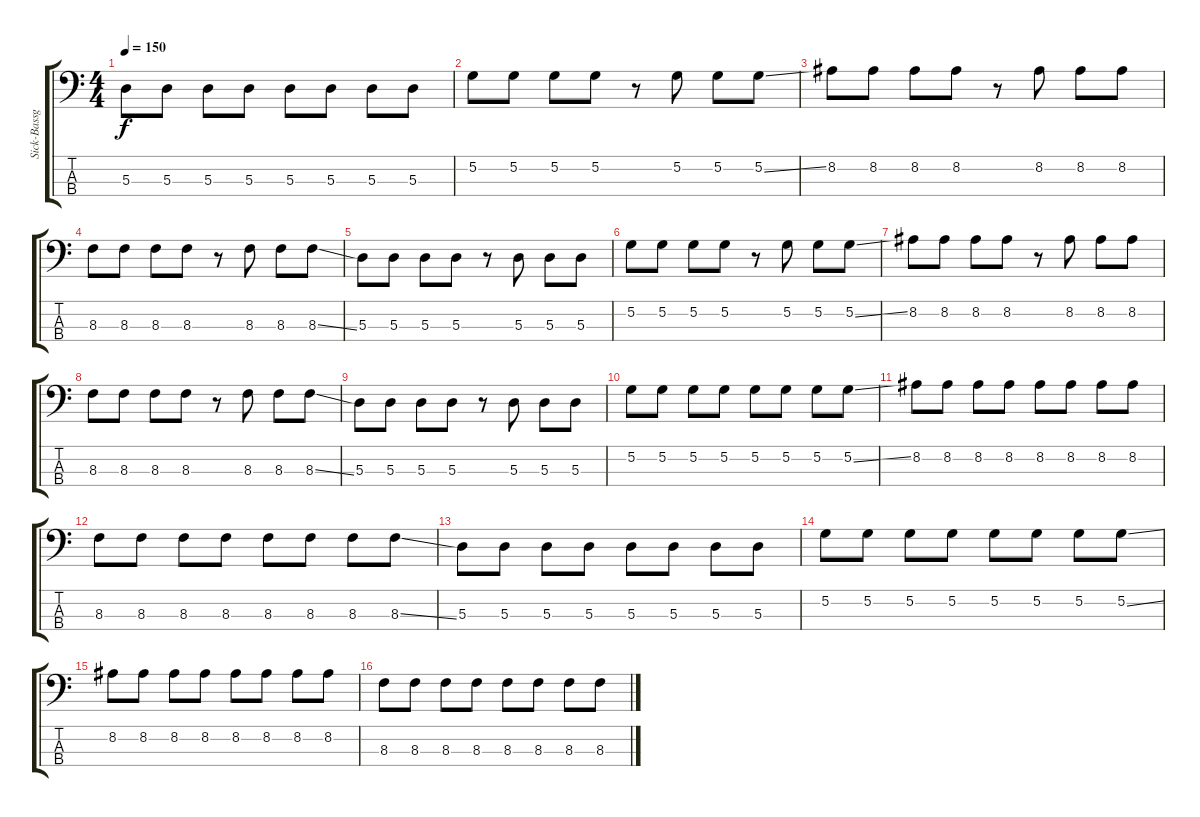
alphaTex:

\track ("Sick-Bassguitar" "Sick-Bassg") {instrument slapbass1}
\staff {score tabs}
\tuning (G2 D2 A1 D1) {hide}
\ts (4 4)
\tempo 150
\clef f4
\ks c
5.3.8{dy f} 5.3.8 5.3.8 5.3.8 5.3.8 5.3.8 5.3.8 5.3.8 |
5.2.8 5.2.8 5.2.8 5.2.8 r.8 5.2.8 5.2.8 5.2{ss}.8 |
8.2.8 8.2.8 8.2.8 8.2.8 r.8 8.2.8 8.2.8 8.2.8 |
8.3.8 8.3.8 8.3.8 8.3.8 r.8 8.3.8 8.3.8 8.3{ss}.8 |
5.3.8 5.3.8 5.3.8 5.3.8 r.8 5.3.8 5.3.8 5.3.8 |
5.2.8 5.2.8 5.2.8 5.2.8 r.8 5.2.8 5.2.8 5.2{ss}.8 |
8.2.8 8.2.8 8.2.8 8.2.8 r.8 8.2.8 8.2.8 8.2.8 |
8.3.8 8.3.8 8.3.8 8.3.8 r.8 8.3.8 8.3.8 8.3{ss}.8 |
5.3.8 5.3.8 5.3.8 5.3.8 r.8 5.3.8 5.3.8 5.3.8 |
5.2.8 5.2.8 5.2.8 5.2.8 5.2.8 5.2.8 5.2.8 5.2{ss}.8 |
8.2.8 8.2.8 8.2.8 8.2.8 8.2.8 8.2.8 8.2.8 8.2.8 |
8.3.8 8.3.8 8.3.8 8.3.8 8.3.8 8.3.8 8.3.8 8.3{ss}.8 |
5.3.8 5.3.8 5.3.8 5.3.8 5.3.8 5.3.8 5.3.8 5.3.8 |
5.2.8 5.2.8 5.2.8 5.2.8 5.2.8 5.2.8 5.2.8 5.2{ss}.8 |
8.2.8 8.2.8 8.2.8 8.2.8 8.2.8 8.2.8 8.2.8 8.2.8 |
8.3.8 8.3.8 8.3.8 8.3.8 8.3.8 8.3.8 8.3.8 8.3{ss}.8
